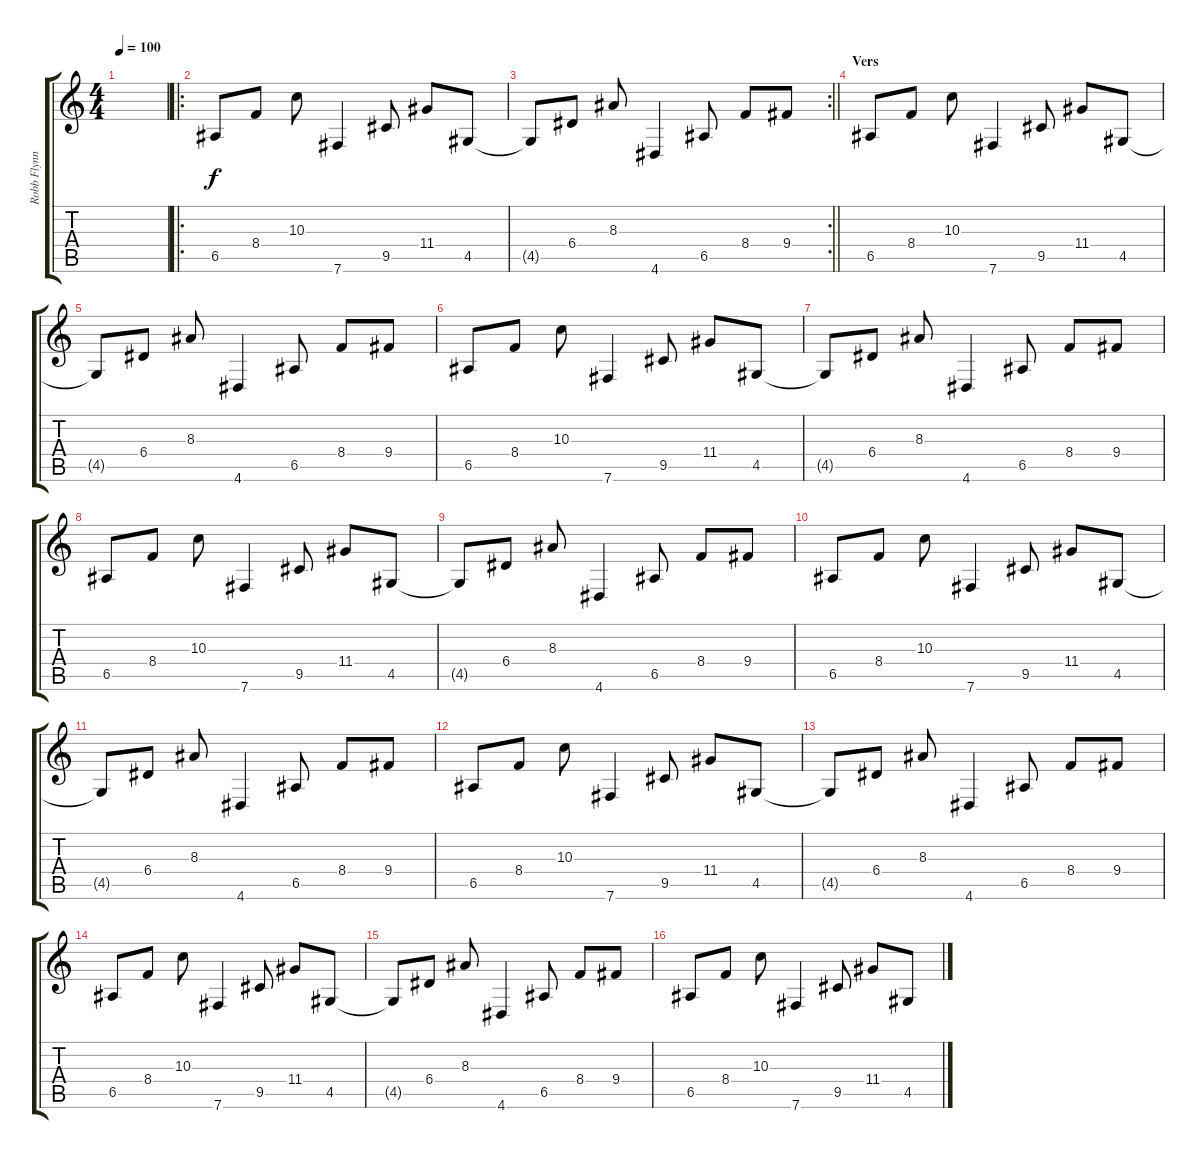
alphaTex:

\track ("Robb Flynn" "Robb Flynn") {instrument electricguitarjazz}
\staff {score tabs}
\tuning (B3 Gb3 D3 A2 E2 B1) {hide}
\ts (4 4)
\tempo 100
\clef g2
\ks c
|
\ro
6.5.8 8.4.8 10.3.8 7.6.4 9.5.8 11.4.8 4.5.8 |
\rc 2
\barLineRight lightlight
4.5{t}.8 6.4.8 8.3.8 4.6.4 6.5.8 8.4.8 9.4.8 |
\section ("" "Vers")
6.5.8 8.4.8 10.3.8 7.6.4 9.5.8 11.4.8 4.5.8 |
4.5{t}.8 6.4.8 8.3.8 4.6.4 6.5.8 8.4.8 9.4.8 |
6.5.8 8.4.8 10.3.8 7.6.4 9.5.8 11.4.8 4.5.8 |
4.5{t}.8 6.4.8 8.3.8 4.6.4 6.5.8 8.4.8 9.4.8 |
6.5.8 8.4.8 10.3.8 7.6.4 9.5.8 11.4.8 4.5.8 |
4.5{t}.8 6.4.8 8.3.8 4.6.4 6.5.8 8.4.8 9.4.8 |
6.5.8 8.4.8 10.3.8 7.6.4 9.5.8 11.4.8 4.5.8 |
4.5{t}.8 6.4.8 8.3.8 4.6.4 6.5.8 8.4.8 9.4.8 |
6.5.8 8.4.8 10.3.8 7.6.4 9.5.8 11.4.8 4.5.8 |
4.5{t}.8 6.4.8 8.3.8 4.6.4 6.5.8 8.4.8 9.4.8 |
6.5.8 8.4.8 10.3.8 7.6.4 9.5.8 11.4.8 4.5.8 |
4.5{t}.8 6.4.8 8.3.8 4.6.4 6.5.8 8.4.8 9.4.8 |
6.5.8 8.4.8 10.3.8 7.6.4 9.5.8 11.4.8 4.5.8
